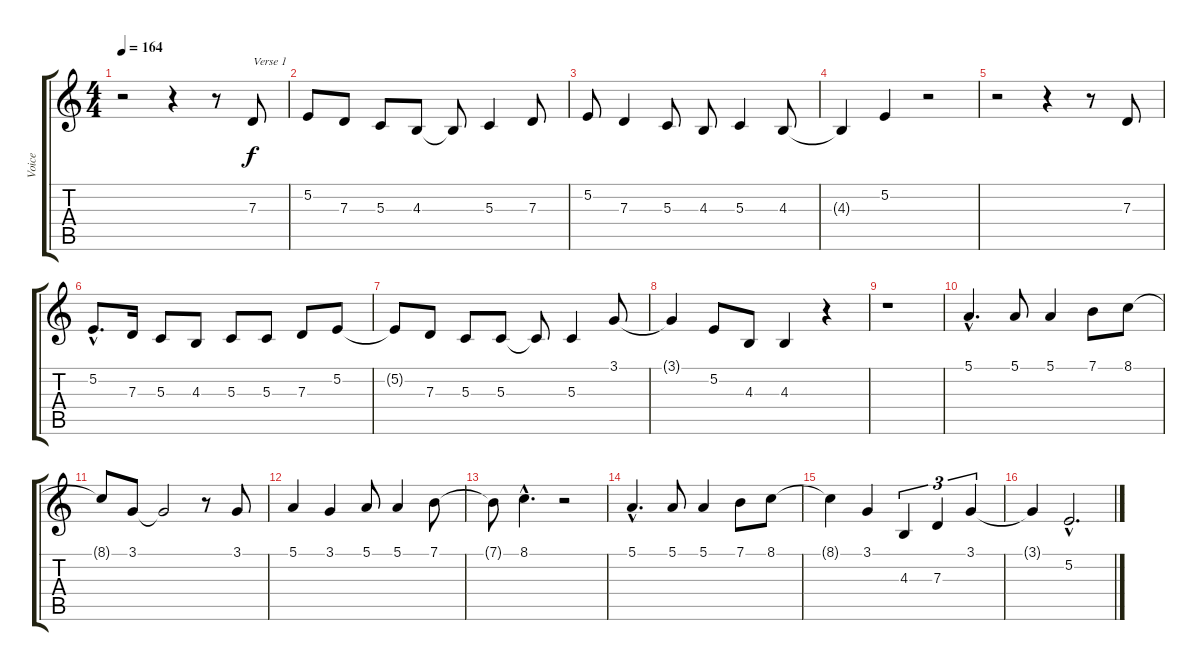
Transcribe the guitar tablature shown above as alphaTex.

\track ("Voice" "Voice") {instrument voiceoohs}
\staff {score tabs}
\tuning (E4 B3 G3 D3 A2 E2) {hide}
\ts (4 4)
\tempo 164
\clef g2
\ks c
r.2{dy f} r.4 r.8 7.3.8{txt "Verse 1"} |
5.2.8 7.3.8 5.3.8 4.3.8 4.3{t}.8 5.3.4 7.3.8 |
5.2.8 7.3.4 5.3.8 4.3.8 5.3.4 4.3.8 |
4.3{t}.4 5.2.4 r.2 |
r.2 r.4 r.8 7.3.8 |
5.2{hac}.8{d} 7.3.16 5.3.8 4.3.8 5.3.8 5.3.8 7.3.8 5.2.8 |
5.2{t}.8 7.3.8 5.3.8 5.3.8 5.3{t}.8 5.3.4 3.1.8 |
3.1{t}.4 5.2.8 4.3.8 4.3.4 r.4 |
r.1 |
5.1{hac}.4{d} 5.1.8 5.1.4 7.1.8 8.1.8 |
8.1{t}.8 3.1.8 3.1{t}.2 r.8 3.1.8 |
5.1.4 3.1.4 5.1.8 5.1.4 7.1.8 |
7.1{t}.8 8.1{hac}.4{d} r.2 |
5.1{hac}.4{d} 5.1.8 5.1.4 7.1.8 8.1.8 |
8.1{t}.4 3.1.4 4.3.4{tu (3 2)} 7.3.4{tu (3 2)} 3.1.4{tu (3 2)} |
3.1{t}.4 5.2{hac}.2{d}
